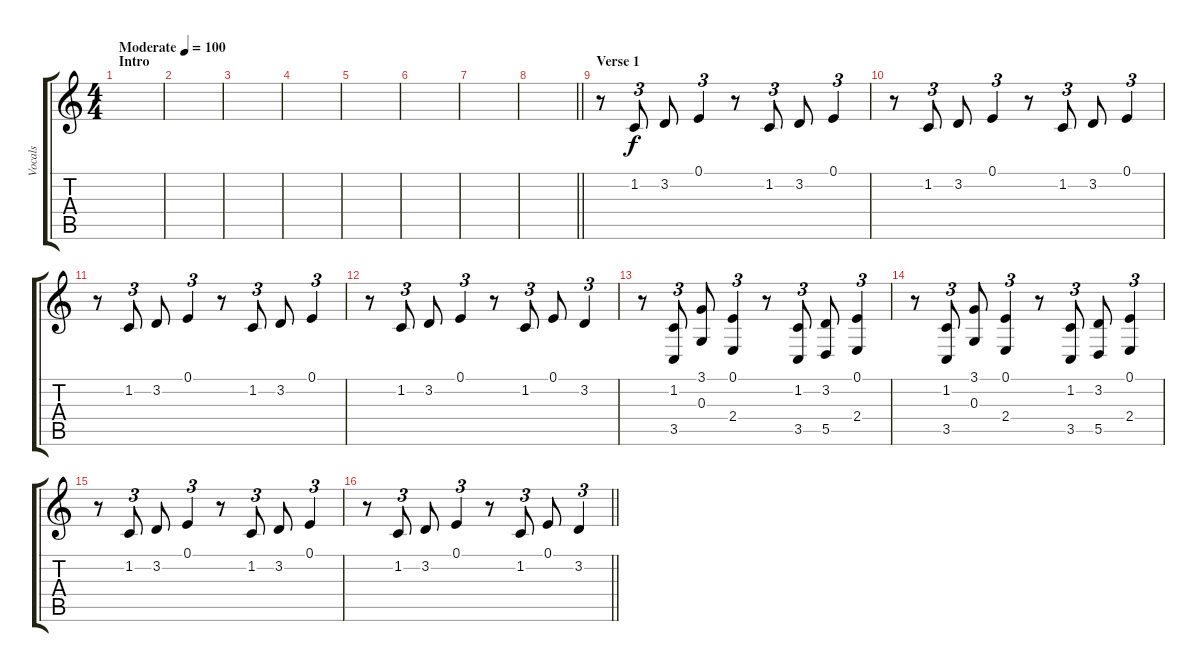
\track ("Vocals" "Vocals") {instrument altosax}
\staff {score tabs}
\tuning (E4 B3 G3 D3 A2 E2) {hide}
\ts (4 4)
\section ("" "Intro")
\tempo (100 "Moderate")
\clef g2
\ks c
|
|
|
|
|
|
|
\barLineRight lightlight
|
\section ("" "Verse 1")
r.8 1.2.8{tu (3 2)} 3.2.8 0.1.4{tu (3 2)} r.8 1.2.8{tu (3 2)} 3.2.8 0.1.4{tu (3 2)} |
r.8 1.2.8{tu (3 2)} 3.2.8 0.1.4{tu (3 2)} r.8 1.2.8{tu (3 2)} 3.2.8 0.1.4{tu (3 2)} |
r.8 1.2.8{tu (3 2)} 3.2.8 0.1.4{tu (3 2)} r.8 1.2.8{tu (3 2)} 3.2.8 0.1.4{tu (3 2)} |
r.8 1.2.8{tu (3 2)} 3.2.8 0.1.4{tu (3 2)} r.8 1.2.8{tu (3 2)} 0.1.8 3.2.4{tu (3 2)} |
r.8 (1.2 3.5).8{tu (3 2)} (3.1 0.3).8 (0.1 2.4).4{tu (3 2)} r.8 (1.2 3.5).8{tu (3 2)} (3.2 5.5).8 (0.1 2.4).4{tu (3 2)} |
r.8 (1.2 3.5).8{tu (3 2)} (3.1 0.3).8 (0.1 2.4).4{tu (3 2)} r.8 (1.2 3.5).8{tu (3 2)} (3.2 5.5).8 (0.1 2.4).4{tu (3 2)} |
r.8 1.2.8{tu (3 2)} 3.2.8 0.1.4{tu (3 2)} r.8 1.2.8{tu (3 2)} 3.2.8 0.1.4{tu (3 2)} |
\barLineRight lightlight
r.8 1.2.8{tu (3 2)} 3.2.8 0.1.4{tu (3 2)} r.8 1.2.8{tu (3 2)} 0.1.8 3.2.4{tu (3 2)}
